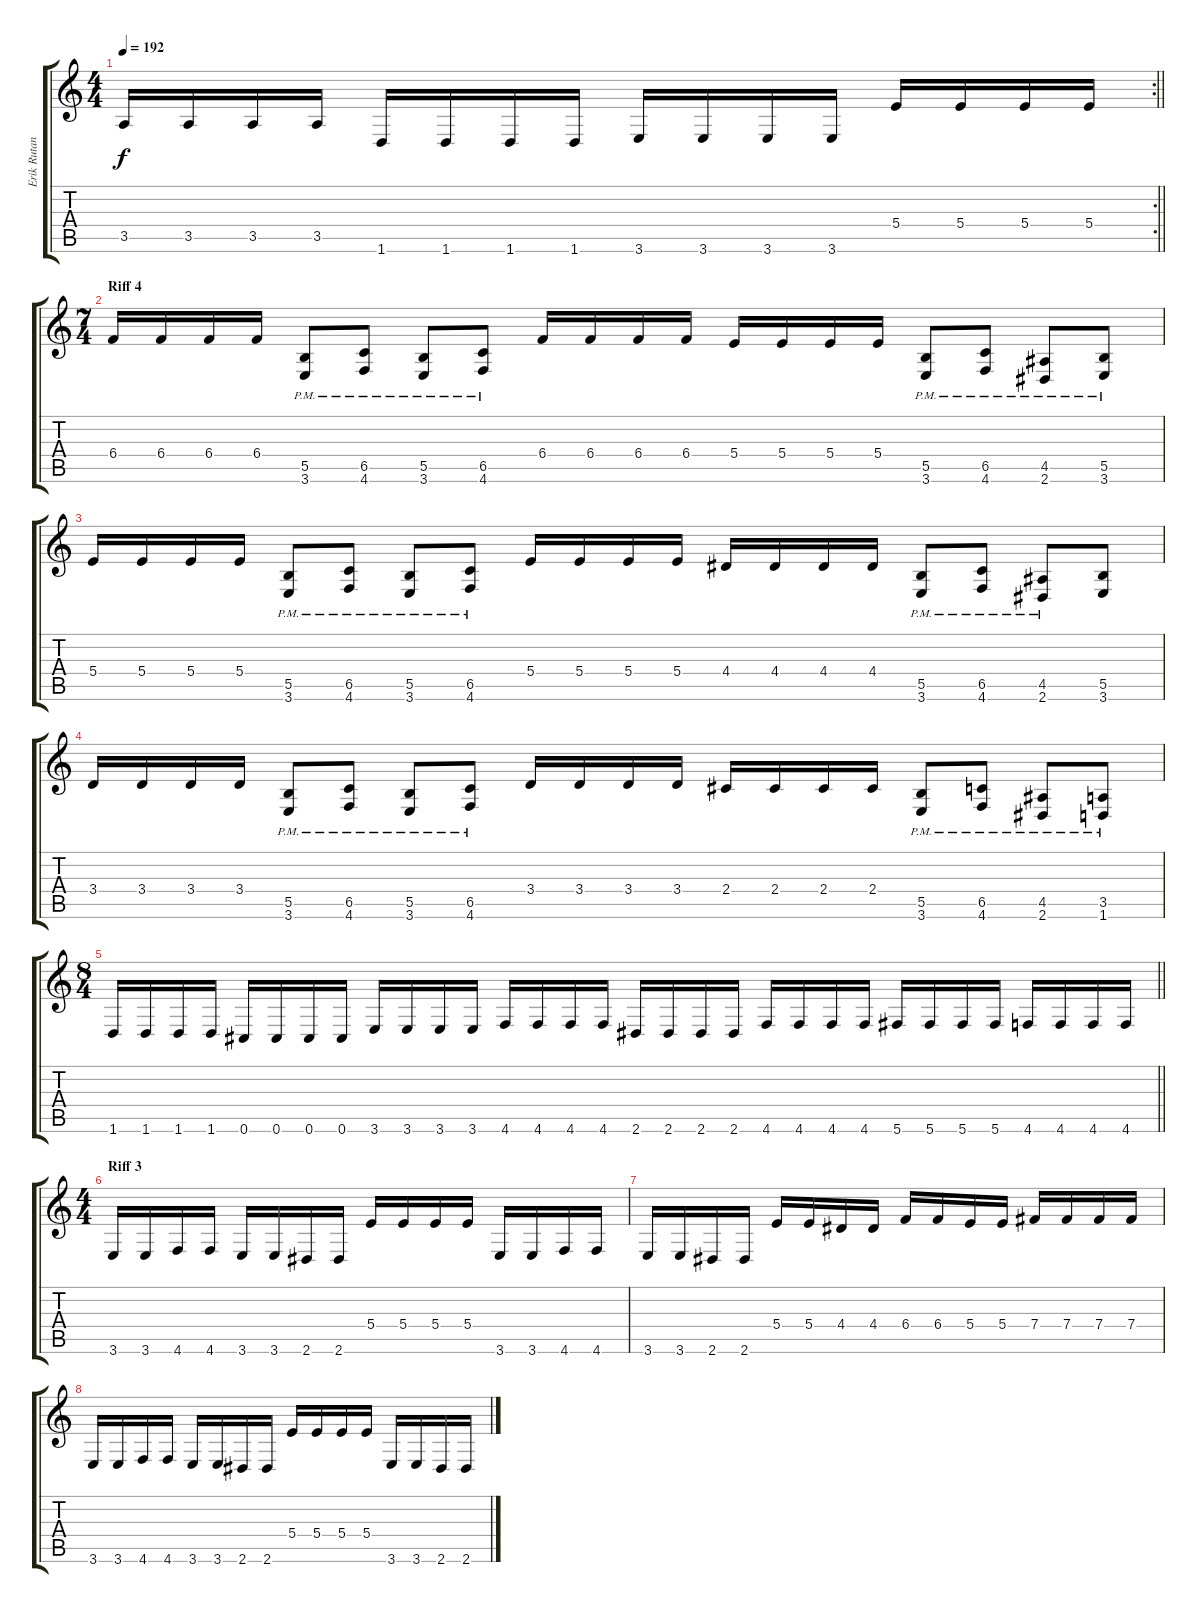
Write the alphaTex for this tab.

\track ("Erik Rutan" "Erik Rutan") {instrument distortionguitar}
\staff {score tabs}
\tuning (Db4 Ab3 E3 B2 Gb2 Db2) {hide}
\rc 2
\ts (4 4)
\tempo 192
\clef g2
\barLineRight lightlight
\ks c
3.5.16{dy f} 3.5.16 3.5.16 3.5.16 1.6.16 1.6.16 1.6.16 1.6.16 3.6.16 3.6.16 3.6.16 3.6.16 5.4.16 5.4.16 5.4.16 5.4.16 |
\ts (7 4)
\section ("" "Riff 4")
6.4.16 6.4.16 6.4.16 6.4.16 (5.5{pm} 3.6{pm}).8 (6.5{pm} 4.6{pm}).8 (5.5{pm} 3.6{pm}).8 (6.5{pm} 4.6{pm}).8 6.4.16 6.4.16 6.4.16 6.4.16 5.4.16 5.4.16 5.4.16 5.4.16 (5.5{pm} 3.6{pm}).8 (6.5{pm} 4.6{pm}).8 (4.5{pm} 2.6{pm}).8 (5.5{pm} 3.6{pm}).8 |
5.4.16 5.4.16 5.4.16 5.4.16 (5.5{pm} 3.6{pm}).8 (6.5{pm} 4.6{pm}).8 (5.5{pm} 3.6{pm}).8 (6.5{pm} 4.6{pm}).8 5.4.16 5.4.16 5.4.16 5.4.16 4.4.16 4.4.16 4.4.16 4.4.16 (5.5{pm} 3.6{pm}).8 (6.5{pm} 4.6{pm}).8 (4.5{pm} 2.6{pm}).8 (5.5 3.6).8 |
3.4.16 3.4.16 3.4.16 3.4.16 (5.5{pm} 3.6{pm}).8 (6.5{pm} 4.6{pm}).8 (5.5{pm} 3.6{pm}).8 (6.5{pm} 4.6{pm}).8 3.4.16 3.4.16 3.4.16 3.4.16 2.4.16 2.4.16 2.4.16 2.4.16 (5.5{pm} 3.6{pm}).8 (6.5{pm} 4.6{pm}).8 (4.5{pm} 2.6{pm}).8 (3.5{pm} 1.6{pm}).8 |
\ts (8 4)
\barLineRight lightlight
1.6.16 1.6.16 1.6.16 1.6.16 0.6.16 0.6.16 0.6.16 0.6.16 3.6.16 3.6.16 3.6.16 3.6.16 4.6.16 4.6.16 4.6.16 4.6.16 2.6.16 2.6.16 2.6.16 2.6.16 4.6.16 4.6.16 4.6.16 4.6.16 5.6.16 5.6.16 5.6.16 5.6.16 4.6.16 4.6.16 4.6.16 4.6.16 |
\ts (4 4)
\section ("" "Riff 3")
3.6.16 3.6.16 4.6.16 4.6.16 3.6.16 3.6.16 2.6.16 2.6.16 5.4.16 5.4.16 5.4.16 5.4.16 3.6.16 3.6.16 4.6.16 4.6.16 |
3.6.16 3.6.16 2.6.16 2.6.16 5.4.16 5.4.16 4.4.16 4.4.16 6.4.16 6.4.16 5.4.16 5.4.16 7.4.16 7.4.16 7.4.16 7.4.16 |
3.6.16 3.6.16 4.6.16 4.6.16 3.6.16 3.6.16 2.6.16 2.6.16 5.4.16 5.4.16 5.4.16 5.4.16 3.6.16 3.6.16 2.6.16 2.6.16
